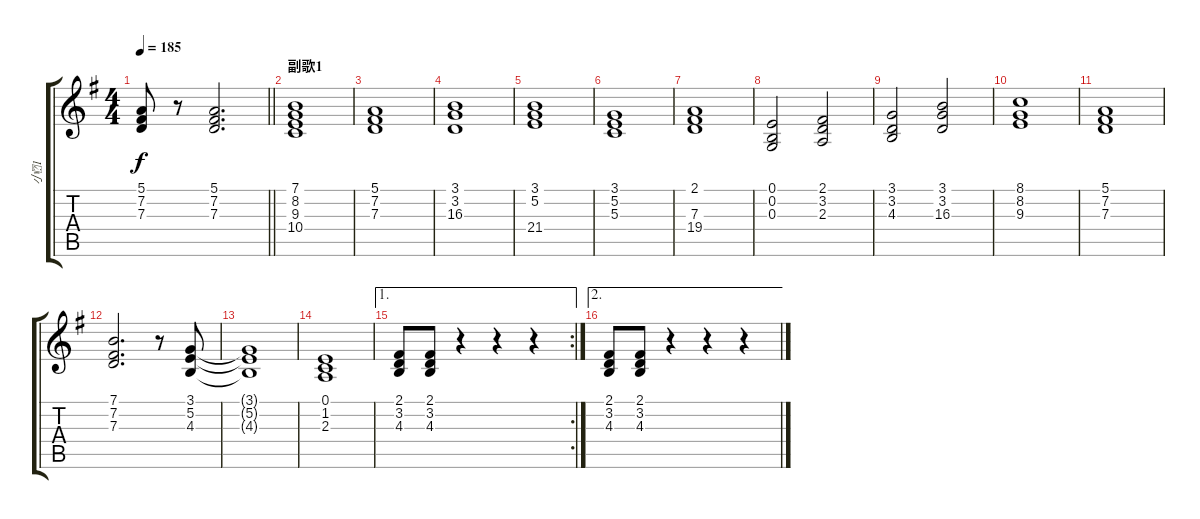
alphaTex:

\track ("小1" "小1") {instrument vibraphone}
\staff {score tabs}
\tuning (E4 B3 G3 D3 A2 E2) {hide}
\ts (4 4)
\tempo 185
\clef g2
\barLineRight lightlight
\ks g
(5.1 7.2 7.3).8{dy f} r.8 (5.1 7.2 7.3).2{d} |
\section ("" "副歌1")
(7.1 8.2 9.3 10.4).1 |
(5.1 7.2 7.3).1 |
(3.1 3.2 16.3).1 |
(3.1 5.2 21.4).1 |
(3.1 5.2 5.3).1 |
(2.1 7.3 19.4).1 |
(0.1 0.2 0.3).2 (2.1 3.2 2.3).2 |
(3.1 3.2 4.3).2 (3.1 3.2 16.3).2 |
(8.1 8.2 9.3).1 |
(5.1 7.2 7.3).1 |
(7.1 7.2 7.3).2{d} r.8 (3.1 5.2 4.3).8 |
(3.1{t} 5.2{t} 4.3{t}).1 |
(0.1 1.2 2.3).1 |
\ae 1
\rc 2
(2.1 3.2 4.3).8 (2.1 3.2 4.3).8 r.4 r.4 r.4 |
\ae 2
(2.1 3.2 4.3).8 (2.1 3.2 4.3).8 r.4 r.4 r.4
